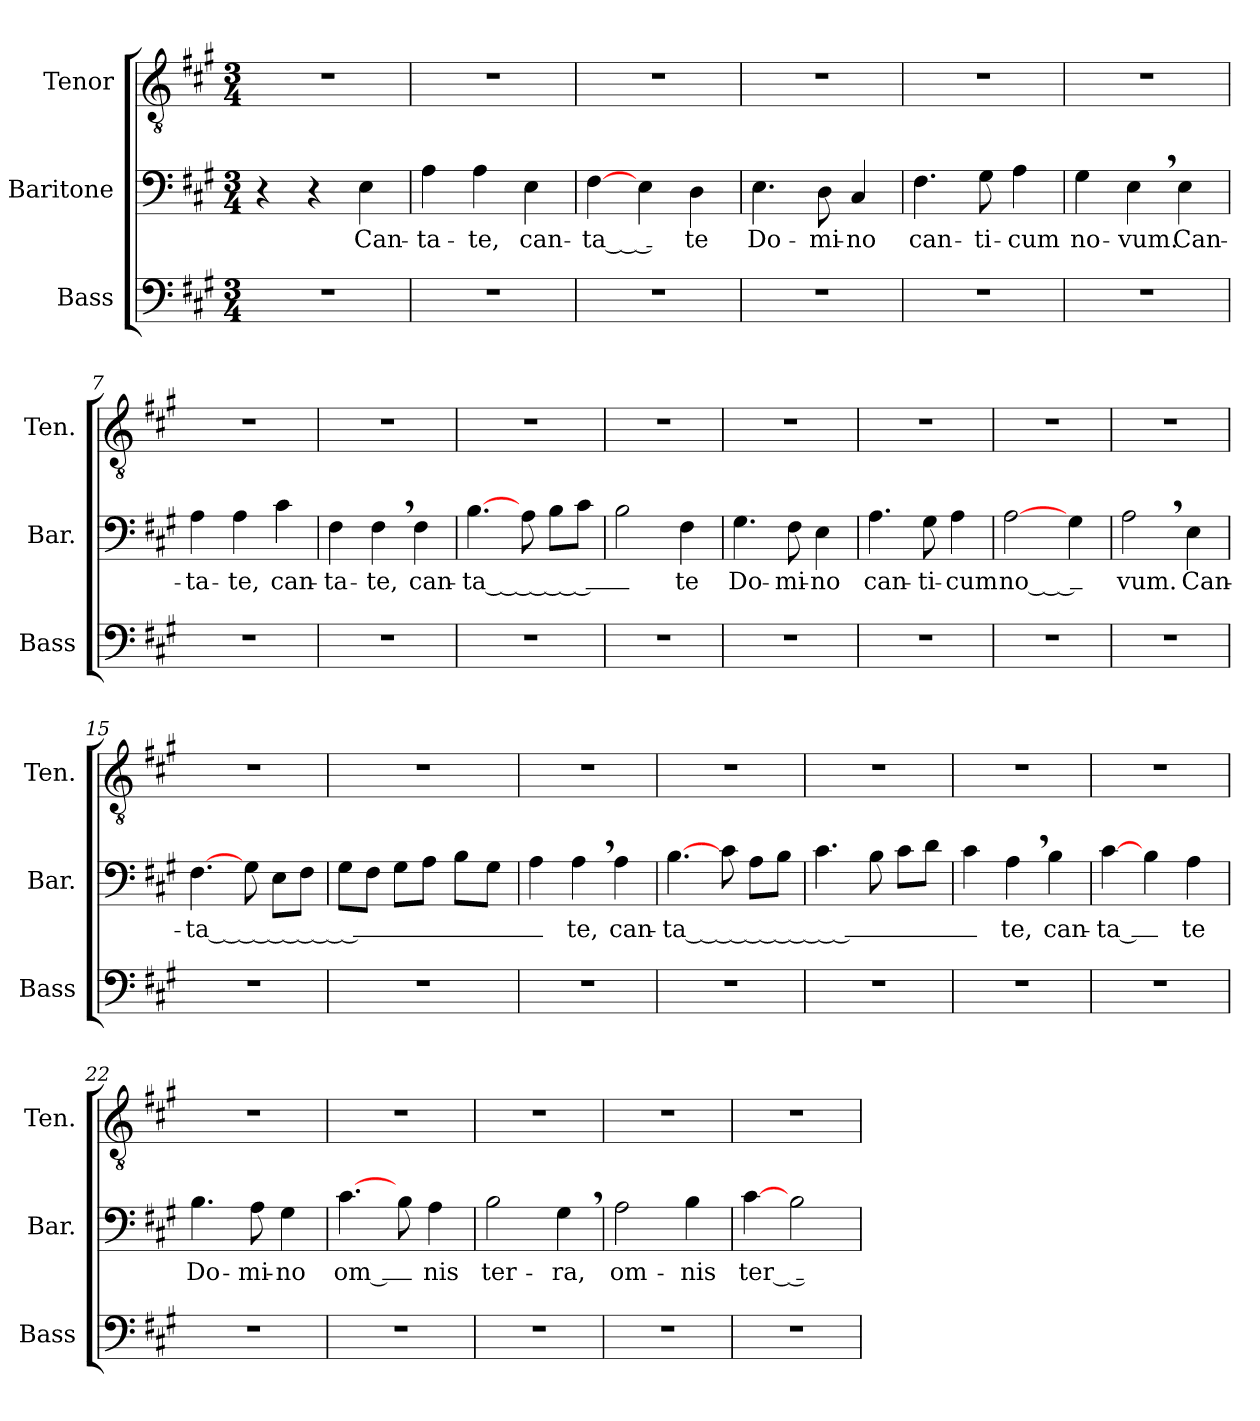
**kern	**kern	**text	**kern
*part3	*part2	*part2	*part1
*staff3	*staff2	*staff2	*staff1
*I"Bass	*I"Baritone	*	*I"Tenor
*I'Bass	*I'Bar.	*	*I'Ten.
*clefF4	*clefF4	*	*clefGv2
*k[f#c#g#]	*k[f#c#g#]	*	*k[f#c#g#]
*A:	*A:	*	*A:
*M3/4	*M3/4	*	*M3/4
*MM120	*MM120	*	*MM120
=1	=1	=1	=1
2.r	4r	.	2.r
.	4r	.	.
.	4E\	Can-	.
=2	=2	=2	=2
2.r	4A\	-ta-	2.r
.	4A\	-te,	.
.	4E\	can-	.
=3	=3	=3	=3
2.r	[4F#\	-ta____-	2.r
.	4E\	.	.
.	4D\	-te	.
=4	=4	=4	=4
2.r	4.E\	Do-	2.r
.	8D\	-mi-	.
.	4C#/	-no	.
=5	=5	=5	=5
2.r	4.F#\	can-	2.r
.	8G#\	-ti-	.
.	4A\	-cum	.
=6	=6	=6	=6
2.r	4G#\	no-	2.r
.	4E,>\	-vum.	.
.	4E\	Can-	.
!!LO:LB:g=z
=7	=7	=7	=7
2.r	4A\	-ta-	2.r
.	4A\	-te,	.
.	4c#\	can-	.
=8	=8	=8	=8
2.r	4F#\	-ta-	2.r
.	4F#,>\	-te,	.
.	4F#\	can-	.
=9	=9	=9	=9
2.r	[4.B\	-ta________-	2.r
.	8A\	.	.
.	8B\L	.	.
.	8c#\J	.	.
=10	=10	=10	=10
2.r	2B\	.	2.r
.	4F#\	-te	.
=11	=11	=11	=11
2.r	4.G#\	Do-	2.r
.	8F#\	-mi-	.
.	4E\	-no	.
=12	=12	=12	=12
2.r	4.A\	can-	2.r
.	8G#\	-ti-	.
.	4A\	-cum	.
=13	=13	=13	=13
2.r	[2A\	no____-	2.r
.	4G#\	.	.
!!LO:LB:g=z
=14	=14	=14	=14
2.r	2A,>\	-vum.	2.r
.	4E\	Can-	.
=15	=15	=15	=15
2.r	[4.F#\	-ta___________-	2.r
.	8G#\	.	.
.	8E\L	.	.
.	8F#\J	.	.
=16	=16	=16	=16
2.r	8G#\L	.	2.r
.	8F#\J	.	.
.	8G#\L	.	.
.	8A\J	.	.
.	8B\L	.	.
.	8G#\J	.	.
=17	=17	=17	=17
2.r	4A\	.	2.r
.	4A,>\	-te,	.
.	4A\	can-	.
=18	=18	=18	=18
2.r	[4.B\	-ta____________-	2.r
.	8c#\	.	.
.	8A\L	.	.
.	8B\J	.	.
=19	=19	=19	=19
2.r	4.c#\	.	2.r
.	8B\	.	.
.	8c#\L	.	.
.	8d\J	.	.
=20	=20	=20	=20
2.r	4c#\	.	2.r
.	4A,>\	-te,	.
.	4B\	can-	.
!!LO:LB:g=z
=21	=21	=21	=21
2.r	[4c#\	-ta__-	2.r
.	4B\	.	.
.	4A\	-te	.
=22	=22	=22	=22
2.r	4.B\	Do-	2.r
.	8A\	-mi-	.
.	4G#\	-no	.
=23	=23	=23	=23
2.r	[4.c#\	om__-	2.r
.	8B\	.	.
.	4A\	-nis	.
=24	=24	=24	=24
2.r	2B\	ter-	2.r
.	4G#,>\	-ra,	.
=25	=25	=25	=25
2.r	2A\	om-	2.r
.	4B\	-nis	.
=26	=26	=26	=26
2.r	[4c#\	ter___-	2.r
.	2B\	.	.
=	=	=	=
*-	*-	*-	*-
